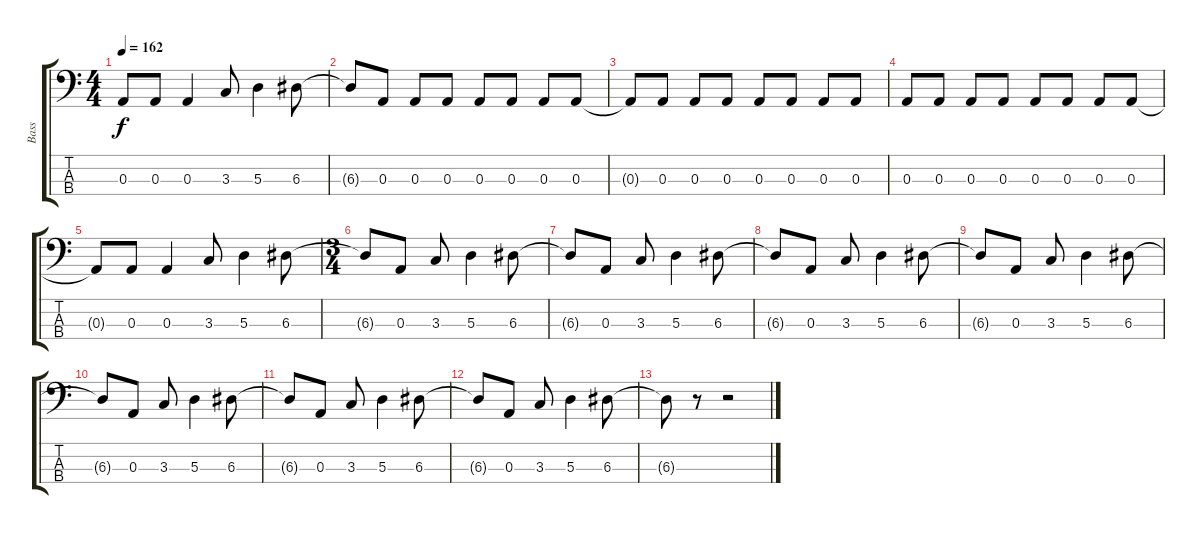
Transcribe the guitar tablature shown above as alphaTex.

\track ("Bass" "Bass") {instrument electricbasspick}
\staff {score tabs}
\tuning (G2 D2 A1 E1) {hide}
\ts (4 4)
\tempo 162
\clef f4
\ks c
0.3{t}.8{dy f} 0.3.8 0.3.4 3.3.8 5.3.4 6.3.8 |
6.3{t}.8 0.3.8 0.3.8 0.3.8 0.3.8 0.3.8 0.3.8 0.3.8 |
0.3{t}.8 0.3.8 0.3.8 0.3.8 0.3.8 0.3.8 0.3.8 0.3.8 |
0.3.8 0.3.8 0.3.8 0.3.8 0.3.8 0.3.8 0.3.8 0.3.8 |
0.3{t}.8 0.3.8 0.3.4 3.3.8 5.3.4 6.3.8 |
\ts (3 4)
6.3{t}.8 0.3.8 3.3.8 5.3.4 6.3.8 |
6.3{t}.8 0.3.8 3.3.8 5.3.4 6.3.8 |
6.3{t}.8 0.3.8 3.3.8 5.3.4 6.3.8 |
6.3{t}.8 0.3.8 3.3.8 5.3.4 6.3.8 |
6.3{t}.8 0.3.8 3.3.8 5.3.4 6.3.8 |
6.3{t}.8 0.3.8 3.3.8 5.3.4 6.3.8 |
6.3{t}.8 0.3.8 3.3.8 5.3.4 6.3.8 |
6.3{t}.8 r.8 r.2
